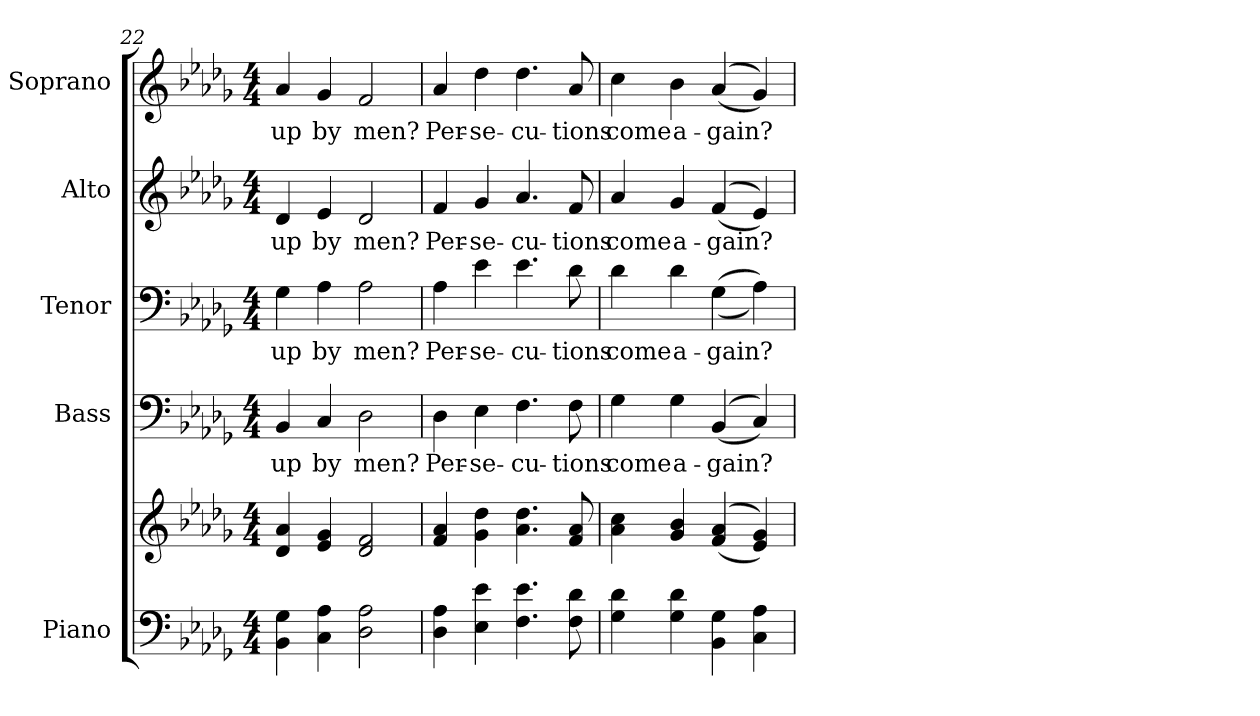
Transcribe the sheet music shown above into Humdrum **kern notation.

**kern	**kern	**kern	**text	**kern	**text	**kern	**text	**kern	**text
*part5	*part5	*part4	*part4	*part3	*part3	*part2	*part2	*part1	*part1
*staff6	*staff5	*staff4	*staff4	*staff3	*staff3	*staff2	*staff2	*staff1	*staff1
*I"Piano	*	*I"Bass	*	*I"Tenor	*	*I"Alto	*	*I"Soprano	*
*I'Pno.	*	*I'B.	*	*I'T.	*	*I'A.	*	*I'S.	*
*clefF4	*clefG2	*clefF4	*	*clefF4	*	*clefG2	*	*clefG2	*
*k[b-e-a-d-g-]	*k[b-e-a-d-g-]	*k[b-e-a-d-g-]	*	*k[b-e-a-d-g-]	*	*k[b-e-a-d-g-]	*	*k[b-e-a-d-g-]	*
*D-:	*D-:	*D-:	*	*D-:	*	*D-:	*	*D-:	*
*M4/4	*M4/4	*M4/4	*	*M4/4	*	*M4/4	*	*M4/4	*
=22	=22	=22	=22	=22	=22	=22	=22	=22	=22
!	!	!	!LO:LY:b:color=#000000	!	!	!	!	!	!
!	!	!	!	!	!LO:LY:b:color=#000000	!	!	!	!
!	!	!	!	!	!	!	!LO:LY:b:color=#000000	!	!
!	!	!	!	!	!	!	!	!	!LO:LY:b:color=#000000
4BB-i\ 4G-i	4d-i/ 4a-i	4BB-i/	up	4G-i\	up	4d-i/	up	4a-i/	up
!	!	!	!LO:LY:b:color=#000000	!	!	!	!	!	!
!	!	!	!	!	!LO:LY:b:color=#000000	!	!	!	!
!	!	!	!	!	!	!	!LO:LY:b:color=#000000	!	!
!	!	!	!	!	!	!	!	!	!LO:LY:b:color=#000000
4Ci\ 4A-i	4e-i/ 4g-i	4Ci/	by	4A-i\	by	4e-i/	by	4g-i/	by
!	!	!	!LO:LY:b:color=#000000	!	!	!	!	!	!
!	!	!	!	!	!LO:LY:b:color=#000000	!	!	!	!
!	!	!	!	!	!	!	!LO:LY:b:color=#000000	!	!
!	!	!	!	!	!	!	!	!	!LO:LY:b:color=#000000
2D-i\ 2A-i	2d-i/ 2fi	2D-i\	men?	2A-i\	men?	2d-i/	men?	2fi/	men?
!!LO:PB:g=z
=23	=23	=23	=23	=23	=23	=23	=23	=23	=23
!	!	!	!LO:LY:b:color=#000000	!	!	!	!	!	!
!	!	!	!	!	!LO:LY:b:color=#000000	!	!	!	!
!	!	!	!	!	!	!	!LO:LY:b:color=#000000	!	!
!	!	!	!	!	!	!	!	!	!LO:LY:b:color=#000000
4D-i\ 4A-i	4fi/ 4a-i	4D-i\	Per-	4A-i\	Per-	4fi/	Per-	4a-i/	Per-
!	!	!	!LO:LY:b:color=#000000	!	!	!	!	!	!
!	!	!	!	!	!LO:LY:b:color=#000000	!	!	!	!
!	!	!	!	!	!	!	!LO:LY:b:color=#000000	!	!
!	!	!	!	!	!	!	!	!	!LO:LY:b:color=#000000
4E-i\ 4e-i	4g-i\ 4dd-i	4E-i\	-se-	4e-i\	-se-	4g-i/	-se-	4dd-i\	-se-
!	!	!	!LO:LY:b:color=#000000	!	!	!	!	!	!
!	!	!	!	!	!LO:LY:b:color=#000000	!	!	!	!
!	!	!	!	!	!	!	!LO:LY:b:color=#000000	!	!
!	!	!	!	!	!	!	!	!	!LO:LY:b:color=#000000
4.Fi\ 4.e-i	4.a-i\ 4.dd-i	4.Fi\	-cu-	4.e-i\	-cu-	4.a-i/	-cu-	4.dd-i\	-cu-
!	!	!	!LO:LY:b:color=#000000	!	!	!	!	!	!
!	!	!	!	!	!LO:LY:b:color=#000000	!	!	!	!
!	!	!	!	!	!	!	!LO:LY:b:color=#000000	!	!
!	!	!	!	!	!	!	!	!	!LO:LY:b:color=#000000
8Fi\ 8d-i	8fi/ 8a-i	8Fi\	-tions	8d-i\	-tions	8fi/	-tions	8a-i/	-tions
=24	=24	=24	=24	=24	=24	=24	=24	=24	=24
!	!	!	!LO:LY:b:color=#000000	!	!	!	!	!	!
!	!	!	!	!	!LO:LY:b:color=#000000	!	!	!	!
!	!	!	!	!	!	!	!LO:LY:b:color=#000000	!	!
!	!	!	!	!	!	!	!	!	!LO:LY:b:color=#000000
4G-i\ 4d-i	4a-i\ 4cci	4G-i\	come	4d-i\	come	4a-i/	come	4cci\	come
!	!	!	!LO:LY:b:color=#000000	!	!	!	!	!	!
!	!	!	!	!	!LO:LY:b:color=#000000	!	!	!	!
!	!	!	!	!	!	!	!LO:LY:b:color=#000000	!	!
!	!	!	!	!	!	!	!	!	!LO:LY:b:color=#000000
4G-i\ 4d-i	4g-i/ 4b-i	4G-i\	a-	4d-i\	a-	4g-i/	a-	4b-i\	a-
!	!	!	!LO:LY:b:color=#000000	!	!	!	!	!	!
!	!	!	!	!	!LO:LY:b:color=#000000	!	!	!	!
!	!	!	!	!	!	!	!LO:LY:b:color=#000000	!	!
!	!	!	!	!	!	!	!	!	!LO:LY:b:color=#000000
4BB-i\ 4G-i	((4fi/ 4a-i	((4BB-i/	-gain?	((4G-i\	-gain?	((4fi/	-gain?	((4a-i/	-gain?
4Ci\ 4A-i	4e-i/ 4g-i))	4Ci/))	.	4A-i\))	.	4e-i/))	.	4g-i/))	.
=	=	=	=	=	=	=	=	=	=
*-	*-	*-	*-	*-	*-	*-	*-	*-	*-
